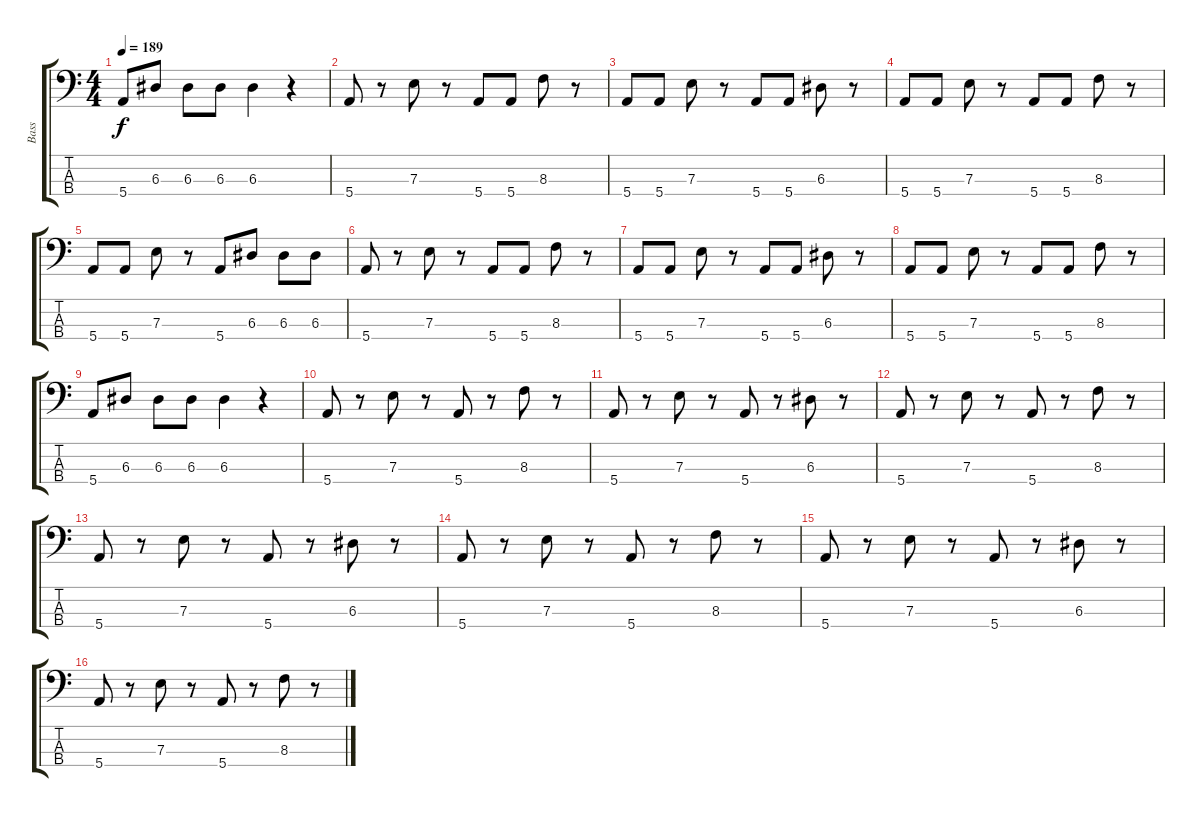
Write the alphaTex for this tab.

\track ("Bass" "Bass") {instrument electricbassfinger}
\staff {score tabs}
\tuning (G2 D2 A1 E1) {hide}
\ts (4 4)
\tempo 189
\clef f4
\ks c
5.4.8{dy f} 6.3.8 6.3.8 6.3.8 6.3.4 r.4 |
5.4.8 r.8 7.3.8 r.8 5.4.8 5.4.8 8.3.8 r.8 |
5.4.8 5.4.8 7.3.8 r.8 5.4.8 5.4.8 6.3.8 r.8 |
5.4.8 5.4.8 7.3.8 r.8 5.4.8 5.4.8 8.3.8 r.8 |
5.4.8 5.4.8 7.3.8 r.8 5.4.8 6.3.8 6.3.8 6.3.8 |
5.4.8 r.8 7.3.8 r.8 5.4.8 5.4.8 8.3.8 r.8 |
5.4.8 5.4.8 7.3.8 r.8 5.4.8 5.4.8 6.3.8 r.8 |
5.4.8 5.4.8 7.3.8 r.8 5.4.8 5.4.8 8.3.8 r.8 |
5.4.8 6.3.8 6.3.8 6.3.8 6.3.4 r.4 |
5.4.8 r.8 7.3.8 r.8 5.4.8 r.8 8.3.8 r.8 |
5.4.8 r.8 7.3.8 r.8 5.4.8 r.8 6.3.8 r.8 |
5.4.8 r.8 7.3.8 r.8 5.4.8 r.8 8.3.8 r.8 |
5.4.8 r.8 7.3.8 r.8 5.4.8 r.8 6.3.8 r.8 |
5.4.8 r.8 7.3.8 r.8 5.4.8 r.8 8.3.8 r.8 |
5.4.8 r.8 7.3.8 r.8 5.4.8 r.8 6.3.8 r.8 |
5.4.8 r.8 7.3.8 r.8 5.4.8 r.8 8.3.8 r.8
